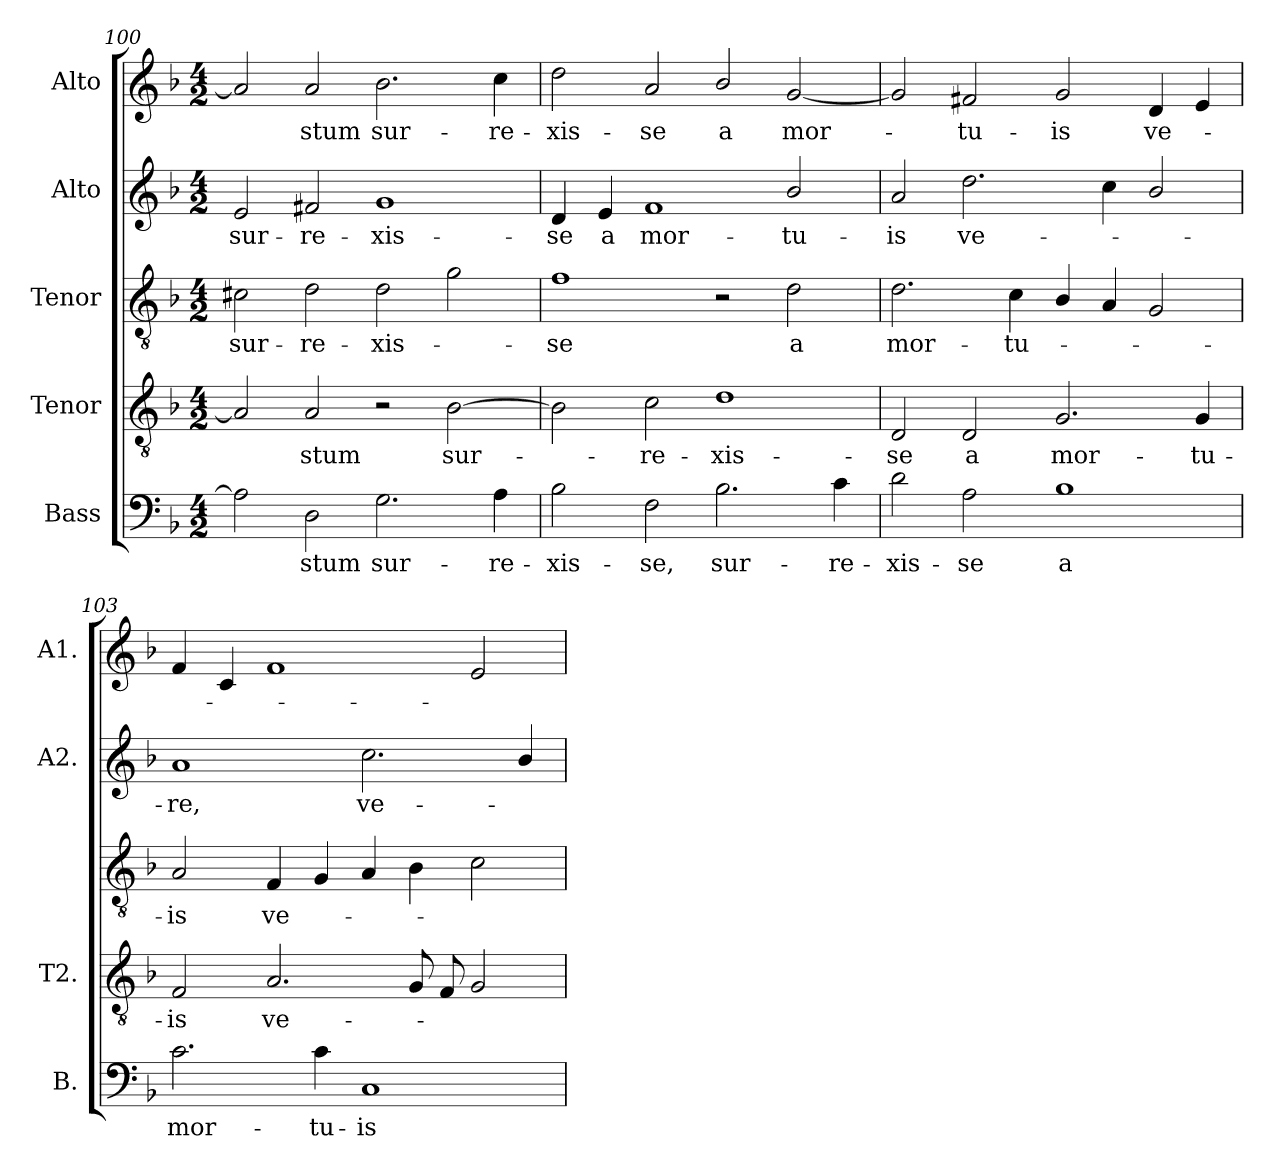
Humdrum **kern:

**kern	**text	**kern	**text	**kern	**text	**kern	**text	**kern	**text
*part5	*part5	*part4	*part4	*part3	*part3	*part2	*part2	*part1	*part1
*staff5	*staff5	*staff4	*staff4	*staff3	*staff3	*staff2	*staff2	*staff1	*staff1
*I"Bass	*	*I"Tenor	*	*I"Tenor	*	*I"Alto	*	*I"Alto	*
*I'B.	*	*I'T2.	*	*	*	*I'A2.	*	*I'A1.	*
*clefF4	*	*clefGv2	*	*clefGv2	*	*clefG2	*	*clefG2	*
*	*	*ITrd7c12	*	*ITrd7c12	*	*	*	*	*
*k[b-]	*	*k[b-]	*	*k[b-]	*	*k[b-]	*	*k[b-]	*
*F:	*	*F:	*	*F:	*	*F:	*	*F:	*
*M4/2	*	*M4/2	*	*M4/2	*	*M4/2	*	*M4/2	*
=100	=100	=100	=100	=100	=100	=100	=100	=100	=100
!	!	!	!	!	!LO:LY:b:color=#000000	!	!	!	!
!	!	!	!	!	!	!	!LO:LY:b:color=#000000	!	!
2Ai\]	.	2AAi/]	.	2C#Xi\	sur-	2ei/	sur-	2ai/]	.
!	!LO:LY:b:color=#000000	!	!	!	!	!	!	!	!
!	!	!	!LO:LY:b:color=#000000	!	!	!	!	!	!
!	!	!	!	!	!LO:LY:b:color=#000000	!	!	!	!
!	!	!	!	!	!	!	!LO:LY:b:color=#000000	!	!
!	!	!	!	!	!	!	!	!	!LO:LY:b:color=#000000
2Di\	-stum	2AAi/	-stum	2Di\	-re-	2f#Xi/	-re-	2ai/	-stum
!	!LO:LY:b:color=#000000	!	!	!	!	!	!	!	!
!	!	!	!	!	!LO:LY:b:color=#000000	!	!	!	!
!	!	!	!	!	!	!	!LO:LY:b:color=#000000	!	!
!	!	!	!	!	!	!	!	!	!LO:LY:b:color=#000000
2.Gi\	sur-	2r	.	2Di\	-xis-	1gi	-xis-	2.b-i\	sur-
!	!	!	!LO:LY:b:color=#000000	!	!	!	!	!	!
.	.	[2BB-i\	sur-	2Gi\	.	.	.	.	.
!	!LO:LY:b:color=#000000	!	!	!	!	!	!	!	!
!	!	!	!	!	!	!	!	!	!LO:LY:b:color=#000000
4Ai\	-re-	.	.	.	.	.	.	4cci\	-re-
=101	=101	=101	=101	=101	=101	=101	=101	=101	=101
!	!LO:LY:b:color=#000000	!	!	!	!	!	!	!	!
!	!	!	!	!	!LO:LY:b:color=#000000	!	!	!	!
!	!	!	!	!	!	!	!LO:LY:b:color=#000000	!	!
!	!	!	!	!	!	!	!	!	!LO:LY:b:color=#000000
2B-i\	-xis-	2BB-i\]	.	1Fi	-se	4di/	-se	2ddi\	-xis-
!	!	!	!	!	!	!	!LO:LY:b:color=#000000	!	!
.	.	.	.	.	.	4ei/	a	.	.
!	!LO:LY:b:color=#000000	!	!	!	!	!	!	!	!
!	!	!	!LO:LY:b:color=#000000	!	!	!	!	!	!
!	!	!	!	!	!	!	!LO:LY:b:color=#000000	!	!
!	!	!	!	!	!	!	!	!	!LO:LY:b:color=#000000
2Fi\	-se,	2Ci\	-re-	.	.	1fi	mor-	2ai/	-se
!	!LO:LY:b:color=#000000	!	!	!	!	!	!	!	!
!	!	!	!LO:LY:b:color=#000000	!	!	!	!	!	!
!	!	!	!	!	!	!	!	!	!LO:LY:b:color=#000000
2.B-i\	sur-	1Di	-xis-	2r	.	.	.	2b-i/	a
!	!	!	!	!	!LO:LY:b:color=#000000	!	!	!	!
!	!	!	!	!	!	!	!LO:LY:b:color=#000000	!	!
!	!	!	!	!	!	!	!	!	!LO:LY:b:color=#000000
.	.	.	.	2Di\	a	2b-i/	-tu-	[2gi/	mor-
!	!LO:LY:b:color=#000000	!	!	!	!	!	!	!	!
4ci\	-re-	.	.	.	.	.	.	.	.
!!LO:LB:g=z
=102	=102	=102	=102	=102	=102	=102	=102	=102	=102
!	!LO:LY:b:color=#000000	!	!	!	!	!	!	!	!
!	!	!	!LO:LY:b:color=#000000	!	!	!	!	!	!
!	!	!	!	!	!LO:LY:b:color=#000000	!	!	!	!
!	!	!	!	!	!	!	!LO:LY:b:color=#000000	!	!
2di\	-xis-	2DDi/	-se	2.Di\	mor-	2ai/	-is	2gi/]	.
!	!LO:LY:b:color=#000000	!	!	!	!	!	!	!	!
!	!	!	!LO:LY:b:color=#000000	!	!	!	!	!	!
!	!	!	!	!	!	!	!LO:LY:b:color=#000000	!	!
!	!	!	!	!	!	!	!	!	!LO:LY:b:color=#000000
2Ai\	-se	2DDi/	a	.	.	2.ddi\	ve-	2f#Xi/	-tu-
!	!	!	!	!	!LO:LY:b:color=#000000	!	!	!	!
.	.	.	.	4Ci\	-tu-	.	.	.	.
!	!LO:LY:b:color=#000000	!	!	!	!	!	!	!	!
!	!	!	!LO:LY:b:color=#000000	!	!	!	!	!	!
!	!	!	!	!	!	!	!	!	!LO:LY:b:color=#000000
1B-i	a	2.GGi/	mor-	4BB-i/	.	.	.	2gi/	-is
.	.	.	.	4AAi/	.	4cci\	.	.	.
!	!	!	!	!	!	!	!	!	!LO:LY:b:color=#000000
.	.	.	.	2GGi/	.	2b-i/	.	4di/	ve-
!	!	!	!LO:LY:b:color=#000000	!	!	!	!	!	!
.	.	4GGi/	-tu-	.	.	.	.	4ei/	.
=103	=103	=103	=103	=103	=103	=103	=103	=103	=103
!	!LO:LY:b:color=#000000	!	!	!	!	!	!	!	!
!	!	!	!LO:LY:b:color=#000000	!	!	!	!	!	!
!	!	!	!	!	!LO:LY:b:color=#000000	!	!	!	!
!	!	!	!	!	!	!	!LO:LY:b:color=#000000	!	!
2.ci\	mor-	2FFi/	-is	2AAi/	-is	1ai	-re,	4fi/	.
.	.	.	.	.	.	.	.	4ci/	.
!	!	!	!LO:LY:b:color=#000000	!	!	!	!	!	!
!	!	!	!	!	!LO:LY:b:color=#000000	!	!	!	!
.	.	2.AAi/	ve-	4FFi/	ve-	.	.	1fi	.
!	!LO:LY:b:color=#000000	!	!	!	!	!	!	!	!
4ci\	-tu-	.	.	4GGi/	.	.	.	.	.
!	!LO:LY:b:color=#000000	!	!	!	!	!	!	!	!
!	!	!	!	!	!	!	!LO:LY:b:color=#000000	!	!
1Ci	-is	.	.	4AAi/	.	2.cci\	ve-	.	.
.	.	8GGi/	.	4BB-i\	.	.	.	.	.
.	.	8FFi/	.	.	.	.	.	.	.
.	.	2GGi/	.	2Ci\	.	.	.	2ei/	.
.	.	.	.	.	.	4b-i/	.	.	.
=	=	=	=	=	=	=	=	=	=
*-	*-	*-	*-	*-	*-	*-	*-	*-	*-
